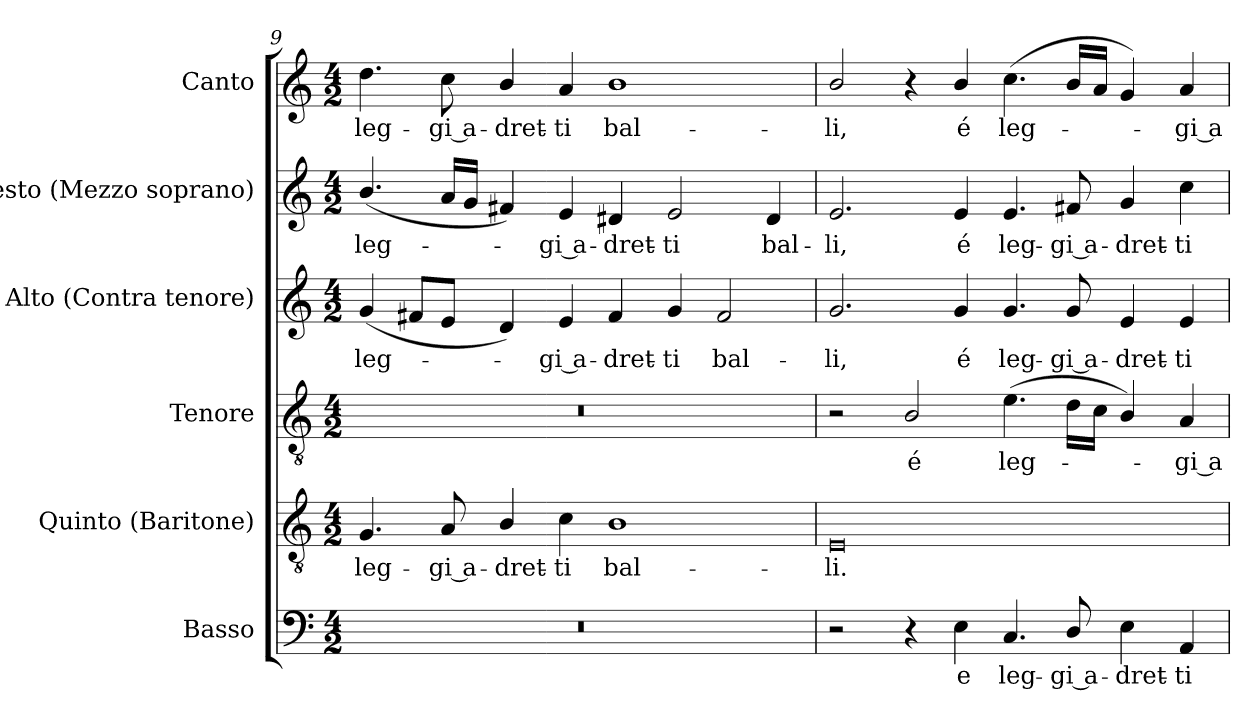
**kern	**text	**kern	**text	**kern	**text	**kern	**text	**kern	**text	**kern	**text
*part6	*part6	*part5	*part5	*part4	*part4	*part3	*part3	*part2	*part2	*part1	*part1
*staff6	*staff6	*staff5	*staff5	*staff4	*staff4	*staff3	*staff3	*staff2	*staff2	*staff1	*staff1
*I"Basso	*	*I"Quinto (Baritone)	*	*I"Tenore	*	*I"Alto (Contra tenore)	*	*I"Sesto (Mezzo soprano)	*	*I"Canto	*
*I'B.	*	*	*	*I'T.	*	*I'A.	*	*	*	*I'C.	*
!!LO:PB:g=z
*clefF4	*	*clefGv2	*	*clefGv2	*	*clefG2	*	*clefG2	*	*clefG2	*
*	*	*ITrd7c12	*	*ITrd7c12	*	*	*	*	*	*	*
*k[]	*	*k[]	*	*k[]	*	*k[]	*	*k[]	*	*k[]	*
*M4/2	*	*M4/2	*	*M4/2	*	*M4/2	*	*M4/2	*	*M4/2	*
=9	=9	=9	=9	=9	=9	=9	=9	=9	=9	=9	=9
!LO:N:vis=1	!	!	!	!	!	!	!	!	!	!	!
!	!	!	!LO:LY:b:color=#000000	!LO:N:vis=1	!	!	!	!	!	!	!
!	!	!	!	!	!	!	!LO:LY:b:color=#000000	!	!	!	!
!	!	!	!	!	!	!	!	!	!LO:LY:b:color=#000000	!	!
!	!	!	!	!	!	!	!	!	!	!	!LO:LY:b:color=#000000
0r	.	4.GGi/	leg-	0r	.	(4gi/	leg-	(4.bi/	leg-	4.ddi\	leg-
.	.	.	.	.	.	8f#Xi/L	.	.	.	.	.
!	!	!	!LO:LY:b:color=#000000	!	!	!	!	!	!	!	!
!	!	!	!	!	!	!	!	!	!	!	!LO:LY:b:color=#000000
.	.	8AAi/	-gi a-	.	.	8ei/J	.	16ai/LL	.	8cci\	-gi a-
.	.	.	.	.	.	.	.	16gi/JJ	.	.	.
!	!	!	!LO:LY:b:color=#000000	!	!	!	!	!	!	!	!
!	!	!	!	!	!	!	!	!	!	!	!LO:LY:b:color=#000000
.	.	4BBi/	-dret-	.	.	4di/)	.	4f#Xi/)	.	4bi/	-dret-
!	!	!	!LO:LY:b:color=#000000	!	!	!	!	!	!	!	!
!	!	!	!	!	!	!	!LO:LY:b:color=#000000	!	!	!	!
!	!	!	!	!	!	!	!	!	!LO:LY:b:color=#000000	!	!
!	!	!	!	!	!	!	!	!	!	!	!LO:LY:b:color=#000000
.	.	4Ci\	-ti	.	.	4ei/	-gi a-	4ei/	-gi a-	4ai/	-ti
!	!	!	!LO:LY:b:color=#000000	!	!	!	!	!	!	!	!
!	!	!	!	!	!	!	!LO:LY:b:color=#000000	!	!	!	!
!	!	!	!	!	!	!	!	!	!LO:LY:b:color=#000000	!	!
!	!	!	!	!	!	!	!	!	!	!	!LO:LY:b:color=#000000
.	.	1BBi	bal-	.	.	4f#i/	-dret-	4d#Xi/	-dret-	1bi	bal-
!	!	!	!	!	!	!	!LO:LY:b:color=#000000	!	!	!	!
!	!	!	!	!	!	!	!	!	!LO:LY:b:color=#000000	!	!
.	.	.	.	.	.	4gi/	-ti	2ei/	-ti	.	.
!	!	!	!	!	!	!	!LO:LY:b:color=#000000	!	!	!	!
.	.	.	.	.	.	2f#i/	bal-	.	.	.	.
!	!	!	!	!	!	!	!	!	!LO:LY:b:color=#000000	!	!
.	.	.	.	.	.	.	.	4d#i/	bal-	.	.
=10	=10	=10	=10	=10	=10	=10	=10	=10	=10	=10	=10
!	!	!	!LO:LY:b:color=#000000	!	!	!	!	!	!	!	!
!	!	!	!	!	!	!	!LO:LY:b:color=#000000	!	!	!	!
!	!	!	!	!	!	!	!	!	!LO:LY:b:color=#000000	!	!
!	!	!	!	!	!	!	!	!	!	!	!LO:LY:b:color=#000000
2r	.	0EEi	-li.	2r	.	2.gi/	-li,	2.ei/	-li,	2bi/	-li,
!	!	!	!	!	!LO:LY:b:color=#000000	!	!	!	!	!	!
4r	.	.	.	2BBi/	é	.	.	.	.	4r	.
!	!LO:LY:b:color=#000000	!	!	!	!	!	!	!	!	!	!
!	!	!	!	!	!	!	!LO:LY:b:color=#000000	!	!	!	!
!	!	!	!	!	!	!	!	!	!LO:LY:b:color=#000000	!	!
!	!	!	!	!	!	!	!	!	!	!	!LO:LY:b:color=#000000
4Ei\	e	.	.	.	.	4gi/	é	4ei/	é	4bi/	é
!	!LO:LY:b:color=#000000	!	!	!	!	!	!	!	!	!	!
!	!	!	!	!	!LO:LY:b:color=#000000	!	!	!	!	!	!
!	!	!	!	!	!	!	!LO:LY:b:color=#000000	!	!	!	!
!	!	!	!	!	!	!	!	!	!LO:LY:b:color=#000000	!	!
!	!	!	!	!	!	!	!	!	!	!	!LO:LY:b:color=#000000
4.Ci/	leg-	.	.	(4.Ei\	leg-	4.gi/	leg-	4.ei/	leg-	(4.cci\	leg-
!	!LO:LY:b:color=#000000	!	!	!	!	!	!	!	!	!	!
!	!	!	!	!	!	!	!LO:LY:b:color=#000000	!	!	!	!
!	!	!	!	!	!	!	!	!	!LO:LY:b:color=#000000	!	!
8Di/	-gi a-	.	.	16Di\LL	.	8gi/	-gi a-	8f#Xi/	-gi a-	16bi/LL	.
.	.	.	.	16Ci\JJ	.	.	.	.	.	16ai/JJ	.
!	!LO:LY:b:color=#000000	!	!	!	!	!	!	!	!	!	!
!	!	!	!	!	!	!	!LO:LY:b:color=#000000	!	!	!	!
!	!	!	!	!	!	!	!	!	!LO:LY:b:color=#000000	!	!
4Ei\	-dret-	.	.	4BBi/)	.	4ei/	-dret-	4gi/	-dret-	4gi/)	.
!	!LO:LY:b:color=#000000	!	!	!	!	!	!	!	!	!	!
!	!	!	!	!	!LO:LY:b:color=#000000	!	!	!	!	!	!
!	!	!	!	!	!	!	!LO:LY:b:color=#000000	!	!	!	!
!	!	!	!	!	!	!	!	!	!LO:LY:b:color=#000000	!	!
!	!	!	!	!	!	!	!	!	!	!	!LO:LY:b:color=#000000
4AAi/	-ti	.	.	4AAi/	-gi a-	4ei/	-ti	4cci\	-ti	4ai/	-gi a-
=	=	=	=	=	=	=	=	=	=	=	=
*-	*-	*-	*-	*-	*-	*-	*-	*-	*-	*-	*-
